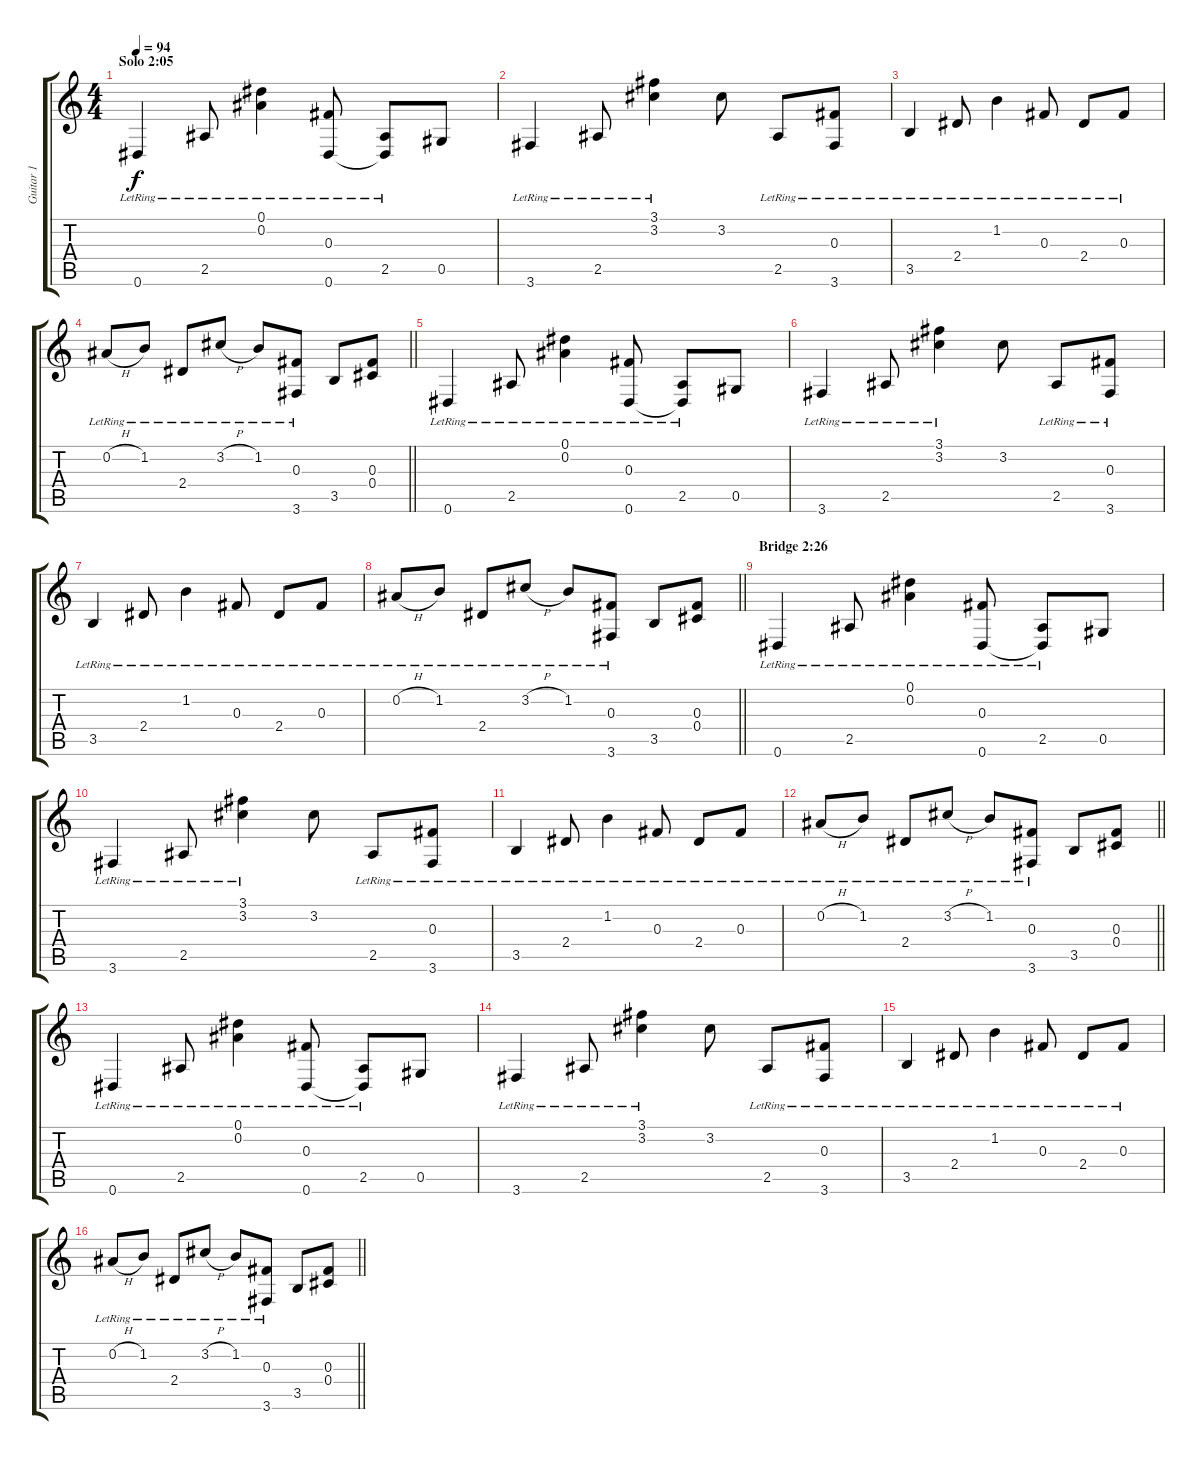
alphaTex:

\track ("Guitar 1" "Guitar 1") {instrument electricguitarclean}
\staff {score tabs}
\tuning (Eb4 Bb3 Gb3 Db3 Ab2 Eb2) {hide}
\ts (4 4)
\section ("" "Solo 2:05")
\tempo 94
\clef g2
\ks c
0.6{lr}.4{dy f} 2.5{lr}.8 (0.1{lr} 0.2{lr}).4 (0.3{lr} 0.6{lr}).8 (2.5{lr} 0.6{t}).8 0.5.8 |
3.6{lr}.4 2.5{lr}.8 (3.1{lr} 3.2{lr}).4 3.2.8 2.5{lr}.8 (0.3{lr} 3.6{lr}).8 |
3.5{lr}.4 2.4{lr}.8 1.2{lr}.4 0.3{lr}.8 2.4{lr}.8 0.3{lr}.8 |
\barLineRight lightlight
0.2{h lr}.8 1.2{lr}.8 2.4{lr}.8 3.2{h lr}.8 1.2{lr}.8 (0.3{lr} 3.6{lr}).8 3.5.8 (0.3 0.4).8 |
0.6{lr}.4 2.5{lr}.8 (0.1{lr} 0.2{lr}).4 (0.3{lr} 0.6{lr}).8 (2.5{lr} 0.6{t}).8 0.5.8 |
3.6{lr}.4 2.5{lr}.8 (3.1{lr} 3.2{lr}).4 3.2.8 2.5{lr}.8 (0.3{lr} 3.6{lr}).8 |
3.5{lr}.4 2.4{lr}.8 1.2{lr}.4 0.3{lr}.8 2.4{lr}.8 0.3{lr}.8 |
\barLineRight lightlight
0.2{h lr}.8 1.2{lr}.8 2.4{lr}.8 3.2{h lr}.8 1.2{lr}.8 (0.3{lr} 3.6{lr}).8 3.5.8 (0.3 0.4).8 |
\section ("" "Bridge 2:26")
0.6{lr}.4 2.5{lr}.8 (0.1{lr} 0.2{lr}).4 (0.3{lr} 0.6{lr}).8 (2.5{lr} 0.6{t}).8 0.5.8 |
3.6{lr}.4 2.5{lr}.8 (3.1{lr} 3.2{lr}).4 3.2.8 2.5{lr}.8 (0.3{lr} 3.6{lr}).8 |
3.5{lr}.4 2.4{lr}.8 1.2{lr}.4 0.3{lr}.8 2.4{lr}.8 0.3{lr}.8 |
\barLineRight lightlight
0.2{h lr}.8 1.2{lr}.8 2.4{lr}.8 3.2{h lr}.8 1.2{lr}.8 (0.3{lr} 3.6{lr}).8 3.5.8 (0.3 0.4).8 |
0.6{lr}.4 2.5{lr}.8 (0.1{lr} 0.2{lr}).4 (0.3{lr} 0.6{lr}).8 (2.5{lr} 0.6{t}).8 0.5.8 |
3.6{lr}.4 2.5{lr}.8 (3.1{lr} 3.2{lr}).4 3.2.8 2.5{lr}.8 (0.3{lr} 3.6{lr}).8 |
3.5{lr}.4 2.4{lr}.8 1.2{lr}.4 0.3{lr}.8 2.4{lr}.8 0.3{lr}.8 |
\barLineRight lightlight
0.2{h lr}.8 1.2{lr}.8 2.4{lr}.8 3.2{h lr}.8 1.2{lr}.8 (0.3{lr} 3.6{lr}).8 3.5.8 (0.3 0.4).8
